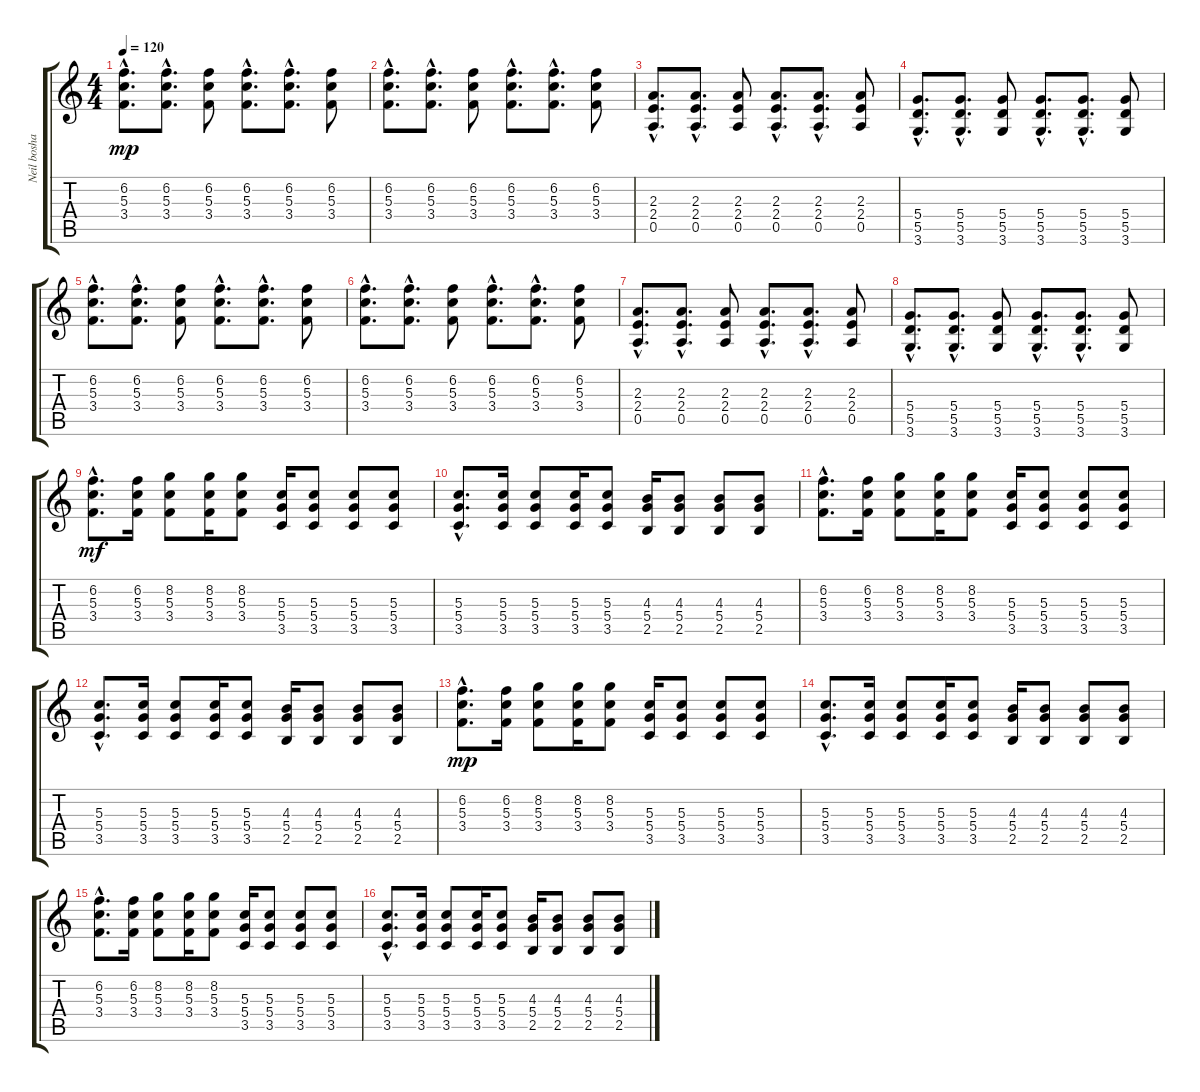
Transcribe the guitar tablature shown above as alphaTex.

\track ("Neil boshart" "Neil bosha") {instrument distortionguitar}
\staff {score tabs}
\tuning (E4 B3 G3 D3 A2 E2) {hide}
\ts (4 4)
\tempo 120
\clef g2
\ks c
(6.2{hac} 5.3{hac} 3.4{hac}).8{d dy mp} (6.2{hac} 5.3{hac} 3.4{hac}).8{d} (6.2 5.3 3.4).8 (6.2{hac} 5.3{hac} 3.4{hac}).8{d} (6.2{hac} 5.3{hac} 3.4{hac}).8{d} (6.2 5.3 3.4).8 |
(6.2{hac} 5.3{hac} 3.4{hac}).8{d} (6.2{hac} 5.3{hac} 3.4{hac}).8{d} (6.2 5.3 3.4).8 (6.2{hac} 5.3{hac} 3.4{hac}).8{d} (6.2{hac} 5.3{hac} 3.4{hac}).8{d} (6.2 5.3 3.4).8 |
(2.3{hac} 2.4{hac} 0.5{hac}).8{d} (2.3{hac} 2.4{hac} 0.5{hac}).8{d} (2.3 2.4 0.5).8 (2.3{hac} 2.4{hac} 0.5{hac}).8{d} (2.3{hac} 2.4{hac} 0.5{hac}).8{d} (2.3 2.4 0.5).8 |
(5.4{hac} 5.5{hac} 3.6{hac}).8{d} (5.4{hac} 5.5{hac} 3.6{hac}).8{d} (5.4 5.5 3.6).8 (5.4{hac} 5.5{hac} 3.6{hac}).8{d} (5.4{hac} 5.5{hac} 3.6{hac}).8{d} (5.4 5.5 3.6).8 |
(6.2{hac} 5.3{hac} 3.4{hac}).8{d} (6.2{hac} 5.3{hac} 3.4{hac}).8{d} (6.2 5.3 3.4).8 (6.2{hac} 5.3{hac} 3.4{hac}).8{d} (6.2{hac} 5.3{hac} 3.4{hac}).8{d} (6.2 5.3 3.4).8 |
(6.2{hac} 5.3{hac} 3.4{hac}).8{d} (6.2{hac} 5.3{hac} 3.4{hac}).8{d} (6.2 5.3 3.4).8 (6.2{hac} 5.3{hac} 3.4{hac}).8{d} (6.2{hac} 5.3{hac} 3.4{hac}).8{d} (6.2 5.3 3.4).8 |
(2.3{hac} 2.4{hac} 0.5{hac}).8{d} (2.3{hac} 2.4{hac} 0.5{hac}).8{d} (2.3 2.4 0.5).8 (2.3{hac} 2.4{hac} 0.5{hac}).8{d} (2.3{hac} 2.4{hac} 0.5{hac}).8{d} (2.3 2.4 0.5).8 |
(5.4{hac} 5.5{hac} 3.6{hac}).8{d} (5.4{hac} 5.5{hac} 3.6{hac}).8{d} (5.4 5.5 3.6).8 (5.4{hac} 5.5{hac} 3.6{hac}).8{d} (5.4{hac} 5.5{hac} 3.6{hac}).8{d} (5.4 5.5 3.6).8 |
(6.2{hac} 5.3{hac} 3.4{hac}).8{d dy mf} (6.2 5.3 3.4).16 (8.2 5.3 3.4).8 (8.2 5.3 3.4).16 (8.2 5.3 3.4).8 (5.3 5.4 3.5).16 (5.3 5.4 3.5).8 (5.3 5.4 3.5).8 (5.3 5.4 3.5).8 |
(5.3{hac} 5.4{hac} 3.5{hac}).8{d} (5.3 5.4 3.5).16 (5.3 5.4 3.5).8 (5.3 5.4 3.5).16 (5.3 5.4 3.5).8 (4.3 5.4 2.5).16 (4.3 5.4 2.5).8 (4.3 5.4 2.5).8 (4.3 5.4 2.5).8 |
(6.2{hac} 5.3{hac} 3.4{hac}).8{d} (6.2 5.3 3.4).16 (8.2 5.3 3.4).8 (8.2 5.3 3.4).16 (8.2 5.3 3.4).8 (5.3 5.4 3.5).16 (5.3 5.4 3.5).8 (5.3 5.4 3.5).8 (5.3 5.4 3.5).8 |
(5.3{hac} 5.4{hac} 3.5{hac}).8{d} (5.3 5.4 3.5).16 (5.3 5.4 3.5).8 (5.3 5.4 3.5).16 (5.3 5.4 3.5).8 (4.3 5.4 2.5).16 (4.3 5.4 2.5).8 (4.3 5.4 2.5).8 (4.3 5.4 2.5).8 |
(6.2{hac} 5.3{hac} 3.4{hac}).8{d dy mp} (6.2 5.3 3.4).16 (8.2 5.3 3.4).8 (8.2 5.3 3.4).16 (8.2 5.3 3.4).8 (5.3 5.4 3.5).16 (5.3 5.4 3.5).8 (5.3 5.4 3.5).8 (5.3 5.4 3.5).8 |
(5.3{hac} 5.4{hac} 3.5{hac}).8{d} (5.3 5.4 3.5).16 (5.3 5.4 3.5).8 (5.3 5.4 3.5).16 (5.3 5.4 3.5).8 (4.3 5.4 2.5).16 (4.3 5.4 2.5).8 (4.3 5.4 2.5).8 (4.3 5.4 2.5).8 |
(6.2{hac} 5.3{hac} 3.4{hac}).8{d} (6.2 5.3 3.4).16 (8.2 5.3 3.4).8 (8.2 5.3 3.4).16 (8.2 5.3 3.4).8 (5.3 5.4 3.5).16 (5.3 5.4 3.5).8 (5.3 5.4 3.5).8 (5.3 5.4 3.5).8 |
(5.3{hac} 5.4{hac} 3.5{hac}).8{d} (5.3 5.4 3.5).16 (5.3 5.4 3.5).8 (5.3 5.4 3.5).16 (5.3 5.4 3.5).8 (4.3 5.4 2.5).16 (4.3 5.4 2.5).8 (4.3 5.4 2.5).8 (4.3 5.4 2.5).8
